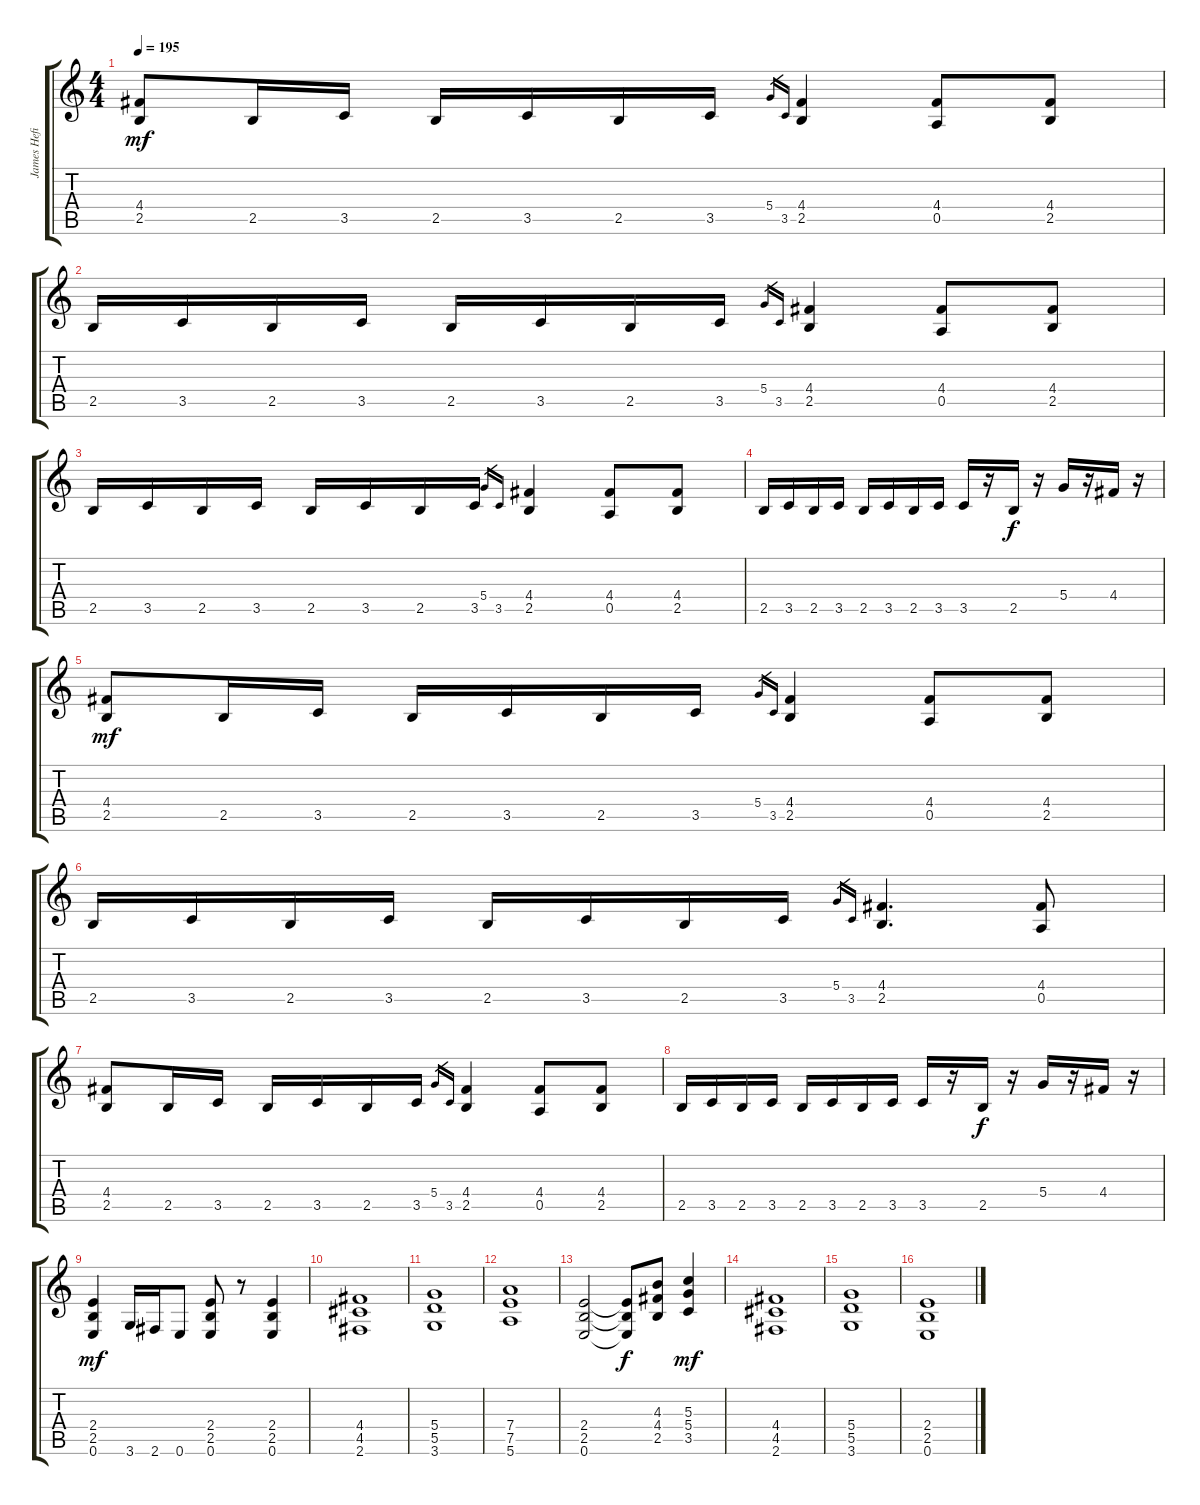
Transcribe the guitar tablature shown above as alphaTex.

\track ("James Hefield" "James Hefi") {instrument distortionguitar}
\staff {score tabs}
\tuning (E4 B3 G3 D3 A2 E2) {hide}
\ts (4 4)
\tempo 195
\clef g2
\ks c
(4.4 2.5).8{dy mf} 2.5.16 3.5.16 2.5.16 3.5.16 2.5.16 3.5.16 5.4.16{gr} 3.5.16{gr} (4.4 2.5).4 (4.4 0.5).8 (4.4 2.5).8 |
2.5.16 3.5.16 2.5.16 3.5.16 2.5.16 3.5.16 2.5.16 3.5.16 5.4.16{gr} 3.5.16{gr} (4.4 2.5).4 (4.4 0.5).8 (4.4 2.5).8 |
2.5.16 3.5.16 2.5.16 3.5.16 2.5.16 3.5.16 2.5.16 3.5.16 5.4.16{gr} 3.5.16{gr} (4.4 2.5).4 (4.4 0.5).8 (4.4 2.5).8 |
2.5.16 3.5.16 2.5.16 3.5.16 2.5.16 3.5.16 2.5.16 3.5.16 3.5.16 r.16 2.5.16{dy f} r.16 5.4.16 r.16 4.4.16 r.16 |
(4.4 2.5).8{dy mf} 2.5.16 3.5.16 2.5.16 3.5.16 2.5.16 3.5.16 5.4.16{gr} 3.5.16{gr} (4.4 2.5).4 (4.4 0.5).8 (4.4 2.5).8 |
2.5.16 3.5.16 2.5.16 3.5.16 2.5.16 3.5.16 2.5.16 3.5.16 5.4.16{gr} 3.5.16{gr} (4.4 2.5).4{d} (4.4 0.5).8 |
(4.4 2.5).8 2.5.16 3.5.16 2.5.16 3.5.16 2.5.16 3.5.16 5.4.16{gr} 3.5.16{gr} (4.4 2.5).4 (4.4 0.5).8 (4.4 2.5).8 |
2.5.16 3.5.16 2.5.16 3.5.16 2.5.16 3.5.16 2.5.16 3.5.16 3.5.16 r.16 2.5.16{dy f} r.16 5.4.16 r.16 4.4.16 r.16 |
(2.4 2.5 0.6).4{dy mf} 3.6.16 2.6.16 0.6.8 (2.4 2.5 0.6).8 r.8 (2.4 2.5 0.6).4 |
(4.4 4.5 2.6).1 |
(5.4 5.5 3.6).1 |
(7.4 7.5 5.6).1 |
(2.4 2.5 0.6).2 (2.4{t} 2.5{t} 0.6{t}).8{dy f} (4.3 4.4 2.5).8 (5.3 5.4 3.5).4{dy mf} |
(4.4 4.5 2.6).1 |
(5.4 5.5 3.6).1 |
(2.4 2.5 0.6).1
